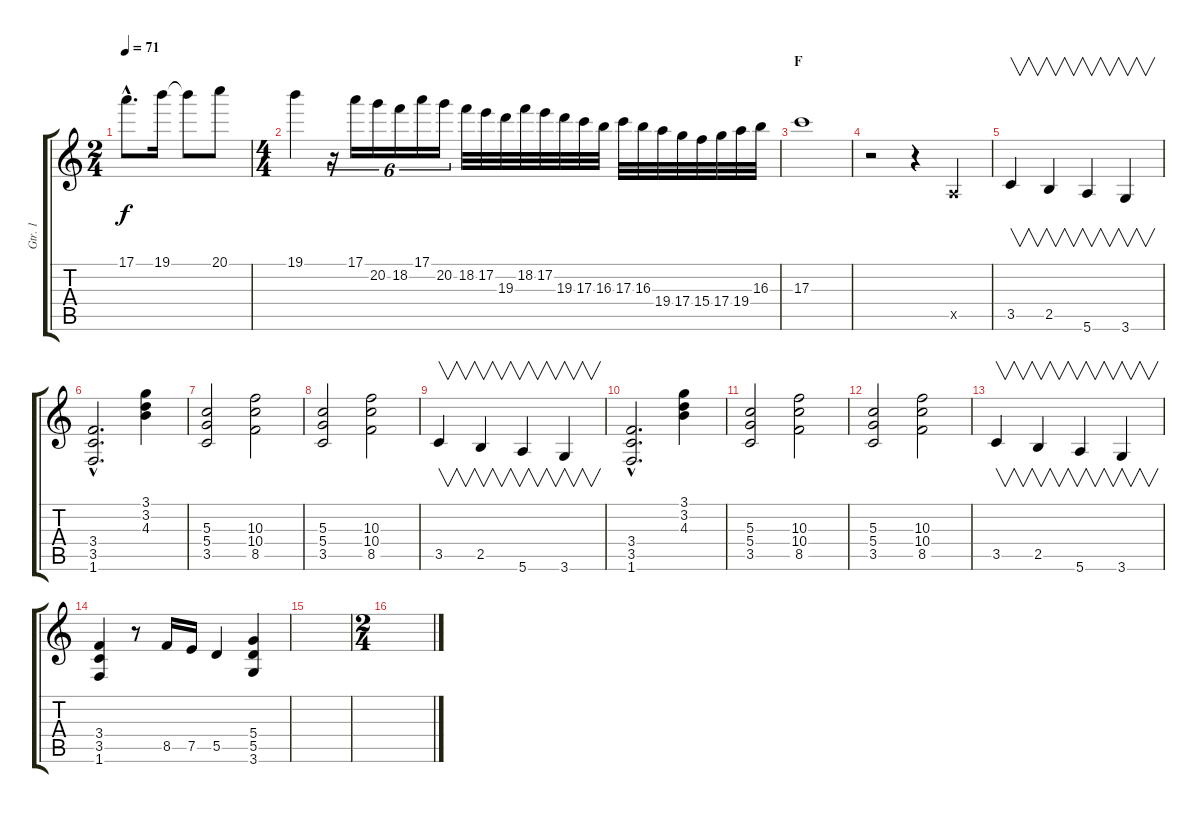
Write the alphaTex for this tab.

\track ("Gtr. 1" "Gtr. 1") {instrument overdrivenguitar}
\staff {score tabs}
\tuning (E4 B3 G3 D3 A2 E2) {hide}
\ts (2 4)
\tempo 71
\clef g2
\ks c
17.1{hac}.8{d dy f} 19.1.16 19.1{t}.8 20.1.8 |
\ts (4 4)
19.1.4 r.16{tu (6 4)} 17.1.16{tu (6 4)} 20.2.16{tu (6 4)} 18.2.16{tu (6 4)} 17.1.16{tu (6 4)} 20.2.16{tu (6 4)} 18.2.32 17.2.32 19.3.32 18.2.32 17.2.32 19.3.32 17.3.32 16.3.32 17.3.32 16.3.32 19.4.32 17.4.32 15.4.32 17.4.32 19.4.32 16.3.32 |
\section ("" "F")
17.3.1 |
r.2 r.4 0.5{x}.4 |
3.5.4{v} 2.5.4{v} 5.6.4{v} 3.6.4{v} |
(3.4{hac} 3.5{hac} 1.6{hac}).2{d} (3.1 3.2 4.3).4 |
(5.3 5.4 3.5).2 (10.3 10.4 8.5).2 |
(5.3 5.4 3.5).2 (10.3 10.4 8.5).2 |
3.5.4{v} 2.5.4{v} 5.6.4{v} 3.6.4{v} |
(3.4{hac} 3.5{hac} 1.6{hac}).2{d} (3.1 3.2 4.3).4 |
(5.3 5.4 3.5).2 (10.3 10.4 8.5).2 |
(5.3 5.4 3.5).2 (10.3 10.4 8.5).2 |
3.5.4{v} 2.5.4{v} 5.6.4{v} 3.6.4{v} |
(3.4 3.5 1.6).4 r.8 8.5.16 7.5.16 5.5.4 (5.4 5.5 3.6).4 |
|
\ts (2 4)
